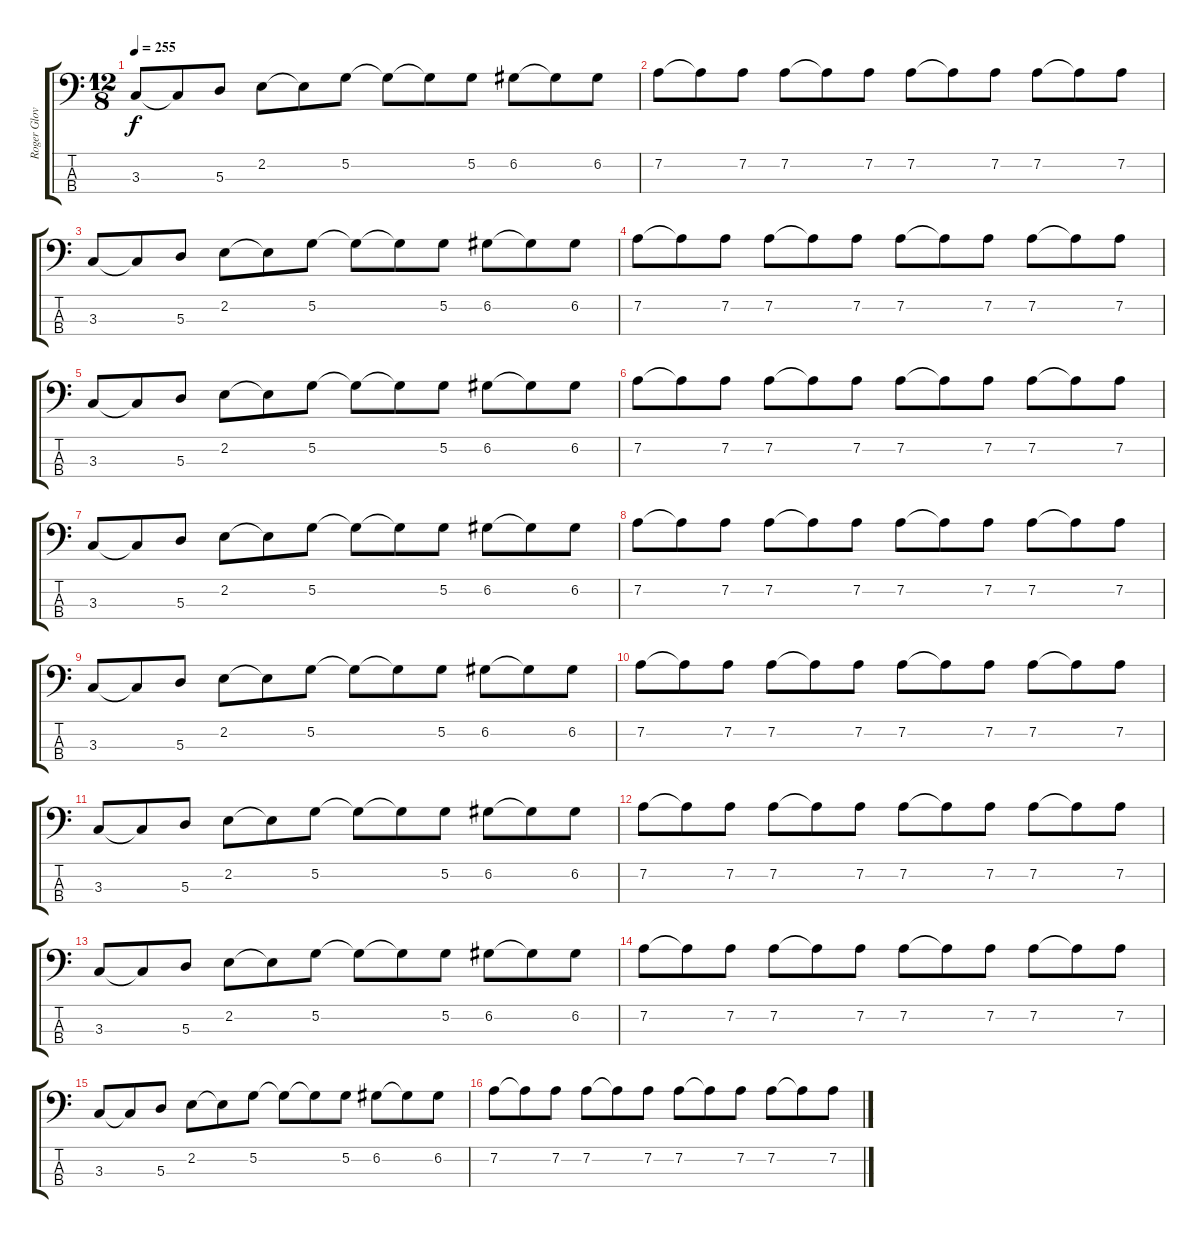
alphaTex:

\track ("Roger Glover" "Roger Glov") {instrument electricbassfinger}
\staff {score tabs}
\tuning (G2 D2 A1 E1) {hide}
\ts (12 8)
\tempo 255
\clef f4
\ks c
3.3.8{dy f} 3.3{t}.8 5.3.8 2.2.8 2.2{t}.8 5.2.8 5.2{t}.8 5.2{t}.8 5.2.8 6.2.8 6.2{t}.8 6.2.8 |
7.2.8 7.2{t}.8 7.2.8 7.2.8 7.2{t}.8 7.2.8 7.2.8 7.2{t}.8 7.2.8 7.2.8 7.2{t}.8 7.2.8 |
3.3.8 3.3{t}.8 5.3.8 2.2.8 2.2{t}.8 5.2.8 5.2{t}.8 5.2{t}.8 5.2.8 6.2.8 6.2{t}.8 6.2.8 |
7.2.8 7.2{t}.8 7.2.8 7.2.8 7.2{t}.8 7.2.8 7.2.8 7.2{t}.8 7.2.8 7.2.8 7.2{t}.8 7.2.8 |
3.3.8 3.3{t}.8 5.3.8 2.2.8 2.2{t}.8 5.2.8 5.2{t}.8 5.2{t}.8 5.2.8 6.2.8 6.2{t}.8 6.2.8 |
7.2.8 7.2{t}.8 7.2.8 7.2.8 7.2{t}.8 7.2.8 7.2.8 7.2{t}.8 7.2.8 7.2.8 7.2{t}.8 7.2.8 |
3.3.8 3.3{t}.8 5.3.8 2.2.8 2.2{t}.8 5.2.8 5.2{t}.8 5.2{t}.8 5.2.8 6.2.8 6.2{t}.8 6.2.8 |
7.2.8 7.2{t}.8 7.2.8 7.2.8 7.2{t}.8 7.2.8 7.2.8 7.2{t}.8 7.2.8 7.2.8 7.2{t}.8 7.2.8 |
3.3.8 3.3{t}.8 5.3.8 2.2.8 2.2{t}.8 5.2.8 5.2{t}.8 5.2{t}.8 5.2.8 6.2.8 6.2{t}.8 6.2.8 |
7.2.8 7.2{t}.8 7.2.8 7.2.8 7.2{t}.8 7.2.8 7.2.8 7.2{t}.8 7.2.8 7.2.8 7.2{t}.8 7.2.8 |
3.3.8 3.3{t}.8 5.3.8 2.2.8 2.2{t}.8 5.2.8 5.2{t}.8 5.2{t}.8 5.2.8 6.2.8 6.2{t}.8 6.2.8 |
7.2.8 7.2{t}.8 7.2.8 7.2.8 7.2{t}.8 7.2.8 7.2.8 7.2{t}.8 7.2.8 7.2.8 7.2{t}.8 7.2.8 |
3.3.8 3.3{t}.8 5.3.8 2.2.8 2.2{t}.8 5.2.8 5.2{t}.8 5.2{t}.8 5.2.8 6.2.8 6.2{t}.8 6.2.8 |
7.2.8 7.2{t}.8 7.2.8 7.2.8 7.2{t}.8 7.2.8 7.2.8 7.2{t}.8 7.2.8 7.2.8 7.2{t}.8 7.2.8 |
3.3.8 3.3{t}.8 5.3.8 2.2.8 2.2{t}.8 5.2.8 5.2{t}.8 5.2{t}.8 5.2.8 6.2.8 6.2{t}.8 6.2.8 |
7.2.8 7.2{t}.8 7.2.8 7.2.8 7.2{t}.8 7.2.8 7.2.8 7.2{t}.8 7.2.8 7.2.8 7.2{t}.8 7.2.8
